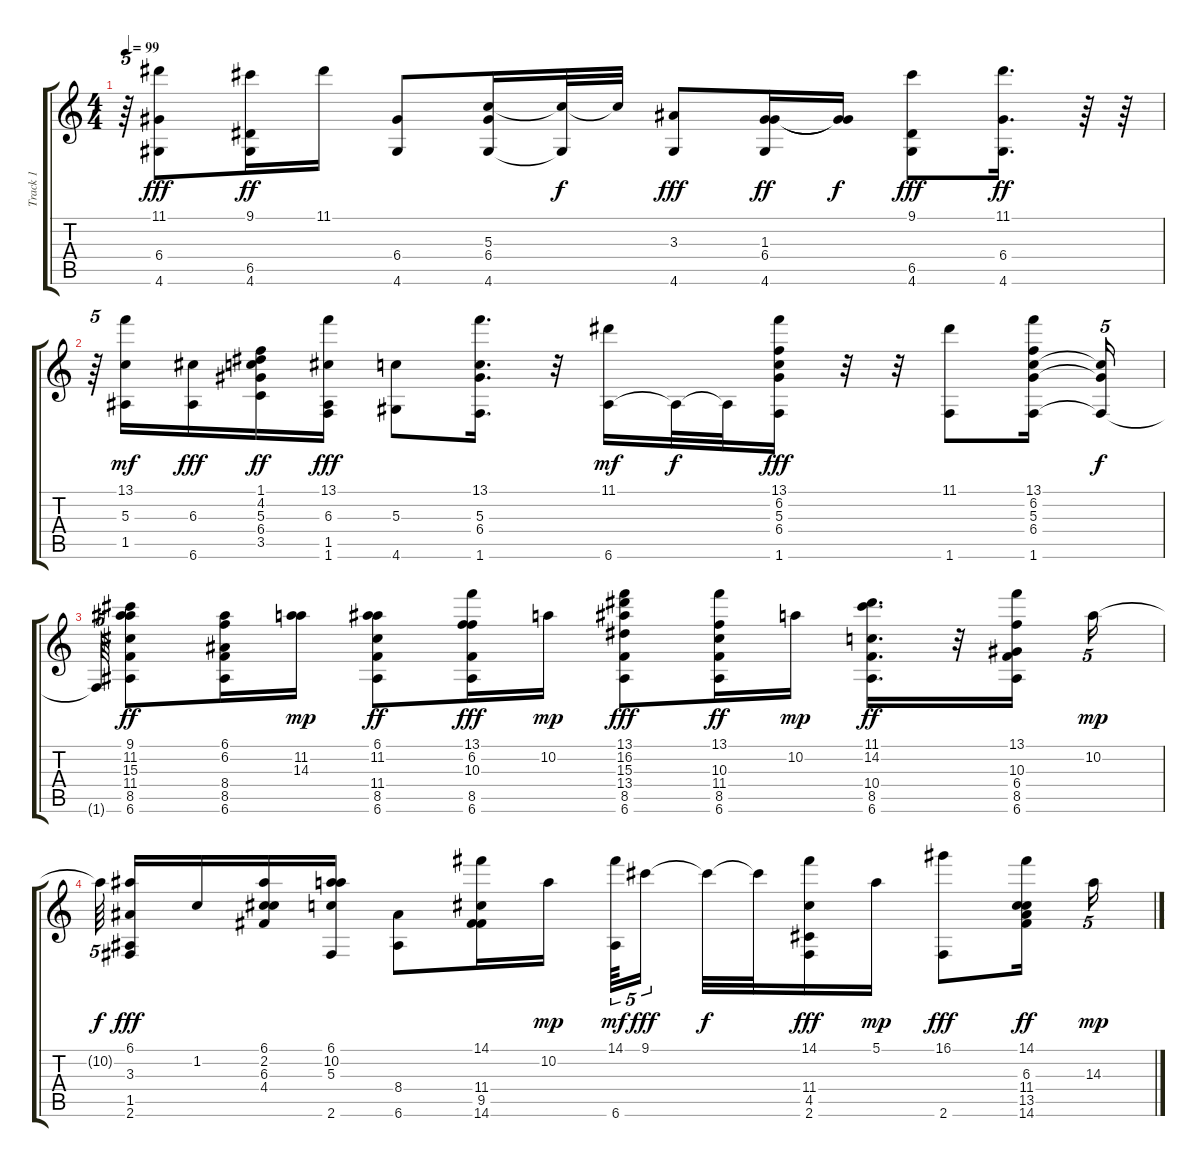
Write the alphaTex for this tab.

\track ("Track 1" "Track 1") {instrument acousticguitarsteel}
\staff {score tabs}
\tuning (E4 B3 G3 D3 A2 E2) {hide}
\ts (4 4)
\tempo 99
\clef g2
\ks c
r.64{tu (5 4) dy fff} (11.1 6.4 4.6).8 (9.1 6.5 4.6).16{dy ff} 11.1.16 (6.4 4.6).8 (5.3 6.4 4.6).16 (5.3{t} 4.6{t}).32{dy f} 5.3{t}.32 (3.3 4.6).8{dy fff} (1.3 6.4 4.6).16{dy ff} (1.3{t} 6.4{t}).16{dy f} (9.1 6.5 4.6).8{dy fff} (11.1 6.4 4.6).16{d dy ff} r.64 r.64 |
r.64{tu (5 4)} (13.1 5.3 1.5).16{dy mf} (6.3 6.6).16{dy fff} (1.1 4.2 5.3 6.4 3.5).16{dy ff} (13.1 6.3 1.5 1.6).16{dy fff} (5.3 4.6).8 (13.1 5.3 6.4 1.6).16{d} r.32 (11.1 6.6).16{dy mf} 6.6{t}.32{dy f} 6.6{t}.32 (13.1 6.2 5.3 6.4 1.6).16{dy fff} r.32 r.32 (11.1 1.6).8 (13.1 6.2 5.3 6.4 1.6).16 (5.3{t} 6.4{t} 1.6{t}).16{tu (5 4) dy f} |
1.6{t}.64{tu (5 4)} (9.1 11.2 15.3 11.4 8.5 6.6).8{dy ff} (6.1 6.2 8.4 8.5 6.6).16 (11.2 14.3).16{dy mp} (6.1 11.2 11.4 8.5 6.6).8{dy ff} (13.1 6.2 10.3 8.5 6.6).16{dy fff} 10.2.16{dy mp} (13.1 16.2 15.3 13.4 8.5 6.6).8{dy fff} (13.1 10.3 11.4 8.5 6.6).16{dy ff} 10.2.16{dy mp} (11.1 14.2 10.4 8.5 6.6).16{d dy ff} r.32 (13.1 10.3 6.4 8.5 6.6).16 10.2.16{tu (5 4) dy mp} |
10.2{t}.64{tu (5 4) dy f beam splitsecondary} (6.1 3.3 1.5 2.6).16{dy fff} 1.2.16 (6.1 2.2 6.3 4.4).16 (6.1 10.2 5.3 2.6).16 (8.4 6.6).8 (14.1 11.4 9.5 14.6).16 10.2.16{dy mp} (14.1 6.6).64{tu (5 4) dy mf} 9.1.16{tu (5 4) dy fff beam splitsecondary} 9.1{t}.32{dy f} 9.1{t}.32 (14.1 11.4 4.5 2.6).16{dy fff} 5.1.16{dy mp} (16.1 2.6).8{dy fff} (14.1 6.3 11.4 13.5 14.6).16{dy ff} 14.3.16{tu (5 4) dy mp}
